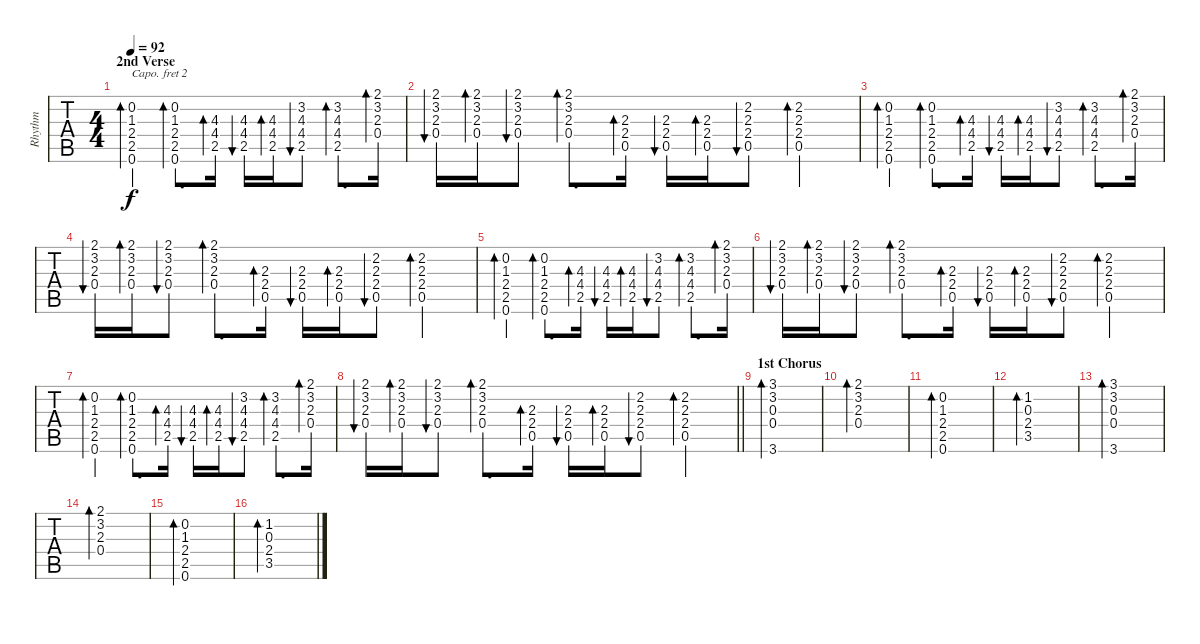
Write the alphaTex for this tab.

\track ("Rhythm" "Rhythm") {instrument acousticguitarsteel}
\staff {tabs}
\capo 2
\tuning (E4 B3 G3 D3 A2 E2) {hide}
\ts (4 4)
\section ("" "2nd Verse")
\tempo 92
\clef g2
\ks c
(0.2 1.3 2.4 2.5 0.6).4{bd 60 dy f} (0.2 1.3 2.4 2.5 0.6).8{d bd 60} (4.3 4.4 2.5).16{bd 60} (4.3 4.4 2.5).16{bu 60} (4.3 4.4 2.5).16{bd 60} (3.2 4.3 4.4 2.5).8{bu 60} (3.2 4.3 4.4 2.5).8{d bd 120} (2.1 3.2 2.3 0.4).16{bd 60} |
(2.1 3.2 2.3 0.4).16{bu 60} (2.1 3.2 2.3 0.4).16{bd 60} (2.1 3.2 2.3 0.4).8{bu 60} (2.1 3.2 2.3 0.4).8{d bd 120} (2.3 2.4 0.5).16{bd 60} (2.3 2.4 0.5).16{bu 60} (2.3 2.4 0.5).16{bd 60} (2.2 2.3 2.4 0.5).8{bu 60} (2.2 2.3 2.4 0.5).4{bd 120} |
(0.2 1.3 2.4 2.5 0.6).4{bd 60} (0.2 1.3 2.4 2.5 0.6).8{d bd 60} (4.3 4.4 2.5).16{bd 60} (4.3 4.4 2.5).16{bu 60} (4.3 4.4 2.5).16{bd 60} (3.2 4.3 4.4 2.5).8{bu 60} (3.2 4.3 4.4 2.5).8{d bd 120} (2.1 3.2 2.3 0.4).16{bd 60} |
(2.1 3.2 2.3 0.4).16{bu 60} (2.1 3.2 2.3 0.4).16{bd 60} (2.1 3.2 2.3 0.4).8{bu 60} (2.1 3.2 2.3 0.4).8{d bd 120} (2.3 2.4 0.5).16{bd 60} (2.3 2.4 0.5).16{bu 60} (2.3 2.4 0.5).16{bd 60} (2.2 2.3 2.4 0.5).8{bu 60} (2.2 2.3 2.4 0.5).4{bd 120} |
(0.2 1.3 2.4 2.5 0.6).4{bd 60} (0.2 1.3 2.4 2.5 0.6).8{d bd 60} (4.3 4.4 2.5).16{bd 60} (4.3 4.4 2.5).16{bu 60} (4.3 4.4 2.5).16{bd 60} (3.2 4.3 4.4 2.5).8{bu 60} (3.2 4.3 4.4 2.5).8{d bd 120} (2.1 3.2 2.3 0.4).16{bd 60} |
(2.1 3.2 2.3 0.4).16{bu 60} (2.1 3.2 2.3 0.4).16{bd 60} (2.1 3.2 2.3 0.4).8{bu 60} (2.1 3.2 2.3 0.4).8{d bd 120} (2.3 2.4 0.5).16{bd 60} (2.3 2.4 0.5).16{bu 60} (2.3 2.4 0.5).16{bd 60} (2.2 2.3 2.4 0.5).8{bu 60} (2.2 2.3 2.4 0.5).4{bd 120} |
(0.2 1.3 2.4 2.5 0.6).4{bd 60} (0.2 1.3 2.4 2.5 0.6).8{d bd 60} (4.3 4.4 2.5).16{bd 60} (4.3 4.4 2.5).16{bu 60} (4.3 4.4 2.5).16{bd 60} (3.2 4.3 4.4 2.5).8{bu 60} (3.2 4.3 4.4 2.5).8{d bd 120} (2.1 3.2 2.3 0.4).16{bd 60} |
\barLineRight lightlight
(2.1 3.2 2.3 0.4).16{bu 60} (2.1 3.2 2.3 0.4).16{bd 60} (2.1 3.2 2.3 0.4).8{bu 60} (2.1 3.2 2.3 0.4).8{d bd 120} (2.3 2.4 0.5).16{bd 60} (2.3 2.4 0.5).16{bu 60} (2.3 2.4 0.5).16{bd 60} (2.2 2.3 2.4 0.5).8{bu 60} (2.2 2.3 2.4 0.5).4{bd 120} |
\section ("" "1st Chorus")
(3.1 3.2 0.3 0.4 3.6).1{bd 60} |
(2.1 3.2 2.3 0.4).1{bd 60} |
(0.2 1.3 2.4 2.5 0.6).1{bd 60} |
(1.2 0.3 2.4 3.5).1{bd 60} |
(3.1 3.2 0.3 0.4 3.6).1{bd 60} |
(2.1 3.2 2.3 0.4).1{bd 60} |
(0.2 1.3 2.4 2.5 0.6).1{bd 60} |
(1.2 0.3 2.4 3.5).1{bd 60}
